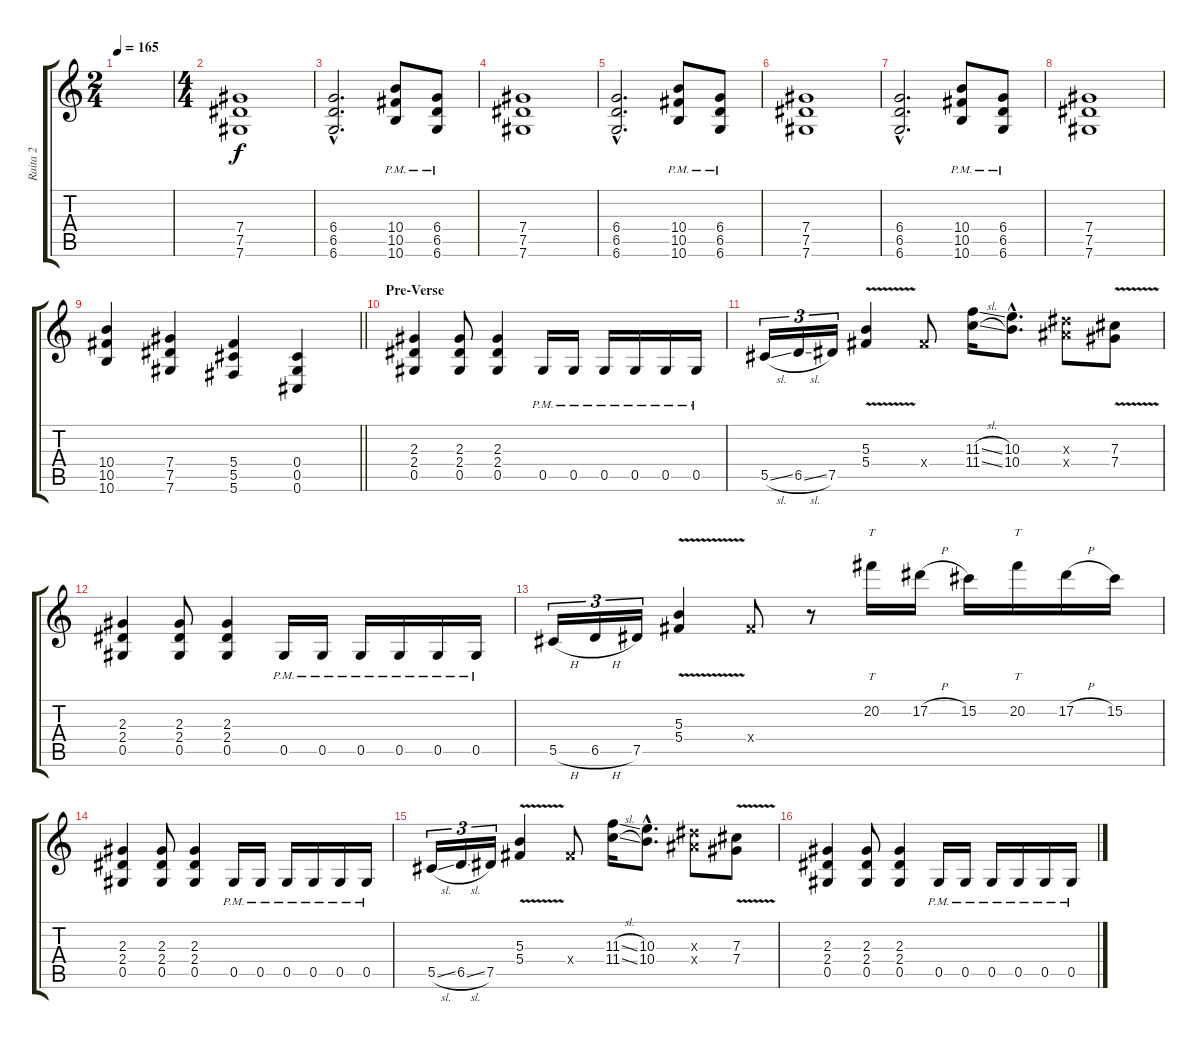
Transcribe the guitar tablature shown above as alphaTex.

\track ("Raita 2" "Raita 2") {instrument distortionguitar}
\staff {score tabs}
\tuning (Eb4 Bb3 Gb3 Db3 Ab2 Db2) {hide}
\ts (2 4)
\tempo 165
\clef g2
\ks c
|
\ts (4 4)
(7.4 7.5 7.6).1 |
(6.4{hac} 6.5{hac} 6.6{hac}).2{d} (10.4{pm} 10.5{pm} 10.6{pm}).8 (6.4{pm} 6.5{pm} 6.6{pm}).8 |
(7.4 7.5 7.6).1 |
(6.4{hac} 6.5{hac} 6.6{hac}).2{d} (10.4{pm} 10.5{pm} 10.6{pm}).8 (6.4{pm} 6.5{pm} 6.6{pm}).8 |
(7.4 7.5 7.6).1 |
(6.4{hac} 6.5{hac} 6.6{hac}).2{d} (10.4{pm} 10.5{pm} 10.6{pm}).8 (6.4{pm} 6.5{pm} 6.6{pm}).8 |
(7.4 7.5 7.6).1 |
\barLineRight lightlight
(10.4 10.5 10.6).4 (7.4 7.5 7.6).4 (5.4 5.5 5.6).4 (0.4 0.5 0.6).4 |
\section ("" "Pre-Verse")
(2.3 2.4 0.5).4 (2.3 2.4 0.5).8 (2.3 2.4 0.5).4 0.5{pm}.16 0.5{pm}.16 0.5{pm}.16 0.5{pm}.16 0.5{pm}.16 0.5{pm}.16 |
5.5{sl}.16{tu (3 2)} 6.5{sl}.16{tu (3 2)} 7.5.16{tu (3 2)} (5.3{v} 5.4).4 5.4{x}.8 (11.3{sl} 11.4{sl}).16 (10.3{hac} 10.4{hac}).8{d} (9.3{x} 9.4{x}).8 (7.3{v} 7.4{v}).8 |
(2.3 2.4 0.5).4 (2.3 2.4 0.5).8 (2.3 2.4 0.5).4 0.5{pm}.16 0.5{pm}.16 0.5{pm}.16 0.5{pm}.16 0.5{pm}.16 0.5{pm}.16 |
5.5{h}.16{tu (3 2)} 6.5{h}.16{tu (3 2)} 7.5.16{tu (3 2)} (5.3{v} 5.4).4 5.4{x}.8 r.8 20.2.16{tt} 17.2{h}.16 15.2.16 20.2.16{tt} 17.2{h}.16 15.2.16 |
(2.3 2.4 0.5).4 (2.3 2.4 0.5).8 (2.3 2.4 0.5).4 0.5{pm}.16 0.5{pm}.16 0.5{pm}.16 0.5{pm}.16 0.5{pm}.16 0.5{pm}.16 |
5.5{sl}.16{tu (3 2)} 6.5{sl}.16{tu (3 2)} 7.5.16{tu (3 2)} (5.3{v} 5.4).4 5.4{x}.8 (11.3{sl} 11.4{sl}).16 (10.3{hac} 10.4{hac}).8{d} (9.3{x} 9.4{x}).8 (7.3{v} 7.4{v}).8 |
(2.3 2.4 0.5).4 (2.3 2.4 0.5).8 (2.3 2.4 0.5).4 0.5{pm}.16 0.5{pm}.16 0.5{pm}.16 0.5{pm}.16 0.5{pm}.16 0.5{pm}.16
